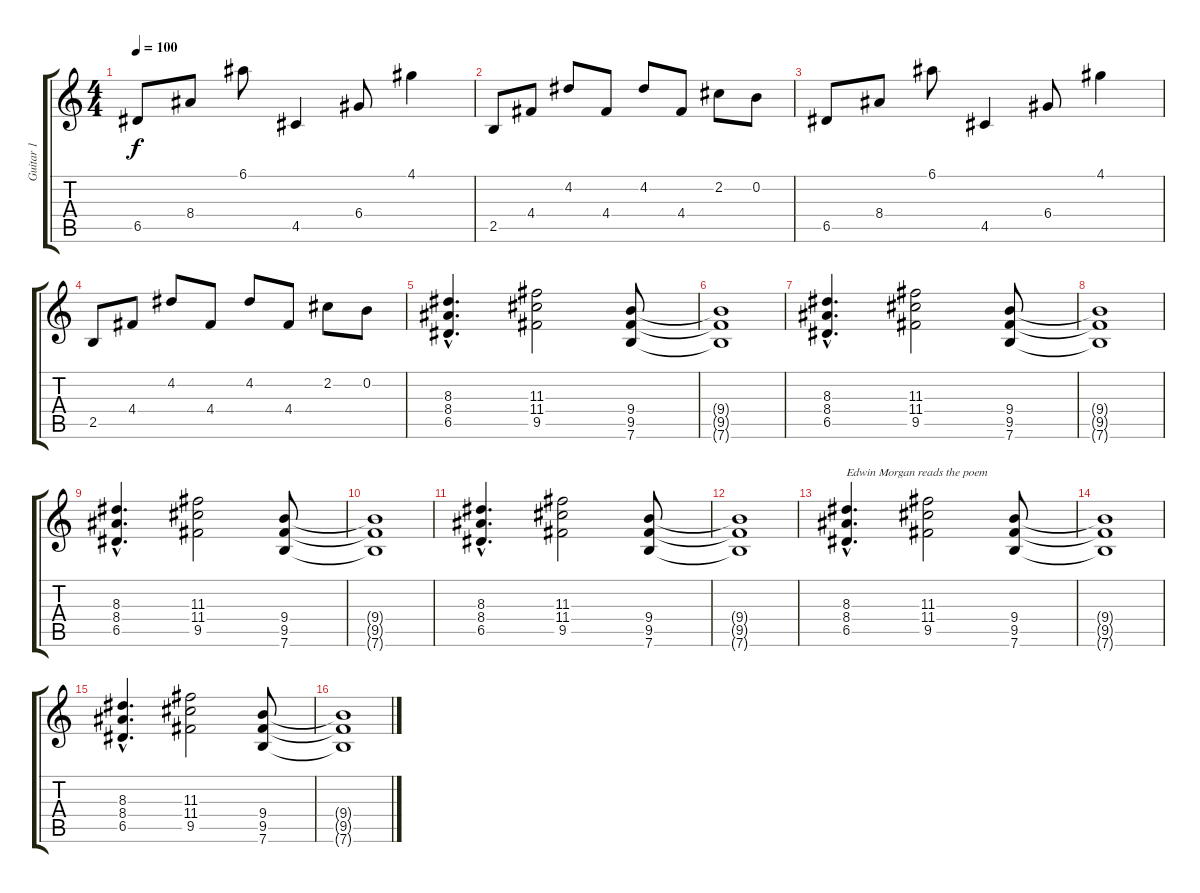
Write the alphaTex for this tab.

\track ("Guitar 1" "Guitar 1") {instrument acousticguitarsteel}
\staff {score tabs}
\tuning (E4 B3 G3 D3 A2 E2) {hide}
\ts (4 4)
\tempo 100
\clef g2
\ks c
6.5.8{dy f} 8.4.8 6.1.8 4.5.4 6.4.8 4.1.4 |
2.5.8 4.4.8 4.2.8 4.4.8 4.2.8 4.4.8 2.2.8 0.2.8 |
6.5.8 8.4.8 6.1.8 4.5.4 6.4.8 4.1.4 |
2.5.8 4.4.8 4.2.8 4.4.8 4.2.8 4.4.8 2.2.8 0.2.8 |
(8.3{hac} 8.4{hac} 6.5{hac}).4{d instrument overdrivenguitar} (11.3 11.4 9.5).2 (9.4 9.5 7.6).8 |
(9.4{t} 9.5{t} 7.6{t}).1 |
(8.3{hac} 8.4{hac} 6.5{hac}).4{d instrument overdrivenguitar} (11.3 11.4 9.5).2 (9.4 9.5 7.6).8 |
(9.4{t} 9.5{t} 7.6{t}).1 |
(8.3{hac} 8.4{hac} 6.5{hac}).4{d instrument overdrivenguitar} (11.3 11.4 9.5).2 (9.4 9.5 7.6).8 |
(9.4{t} 9.5{t} 7.6{t}).1 |
(8.3{hac} 8.4{hac} 6.5{hac}).4{d instrument overdrivenguitar} (11.3 11.4 9.5).2 (9.4 9.5 7.6).8 |
(9.4{t} 9.5{t} 7.6{t}).1 |
(8.3{hac} 8.4{hac} 6.5{hac}).4{d txt "Edwin Morgan reads the poem" instrument overdrivenguitar} (11.3 11.4 9.5).2 (9.4 9.5 7.6).8 |
(9.4{t} 9.5{t} 7.6{t}).1 |
(8.3{hac} 8.4{hac} 6.5{hac}).4{d instrument overdrivenguitar} (11.3 11.4 9.5).2 (9.4 9.5 7.6).8 |
(9.4{t} 9.5{t} 7.6{t}).1
